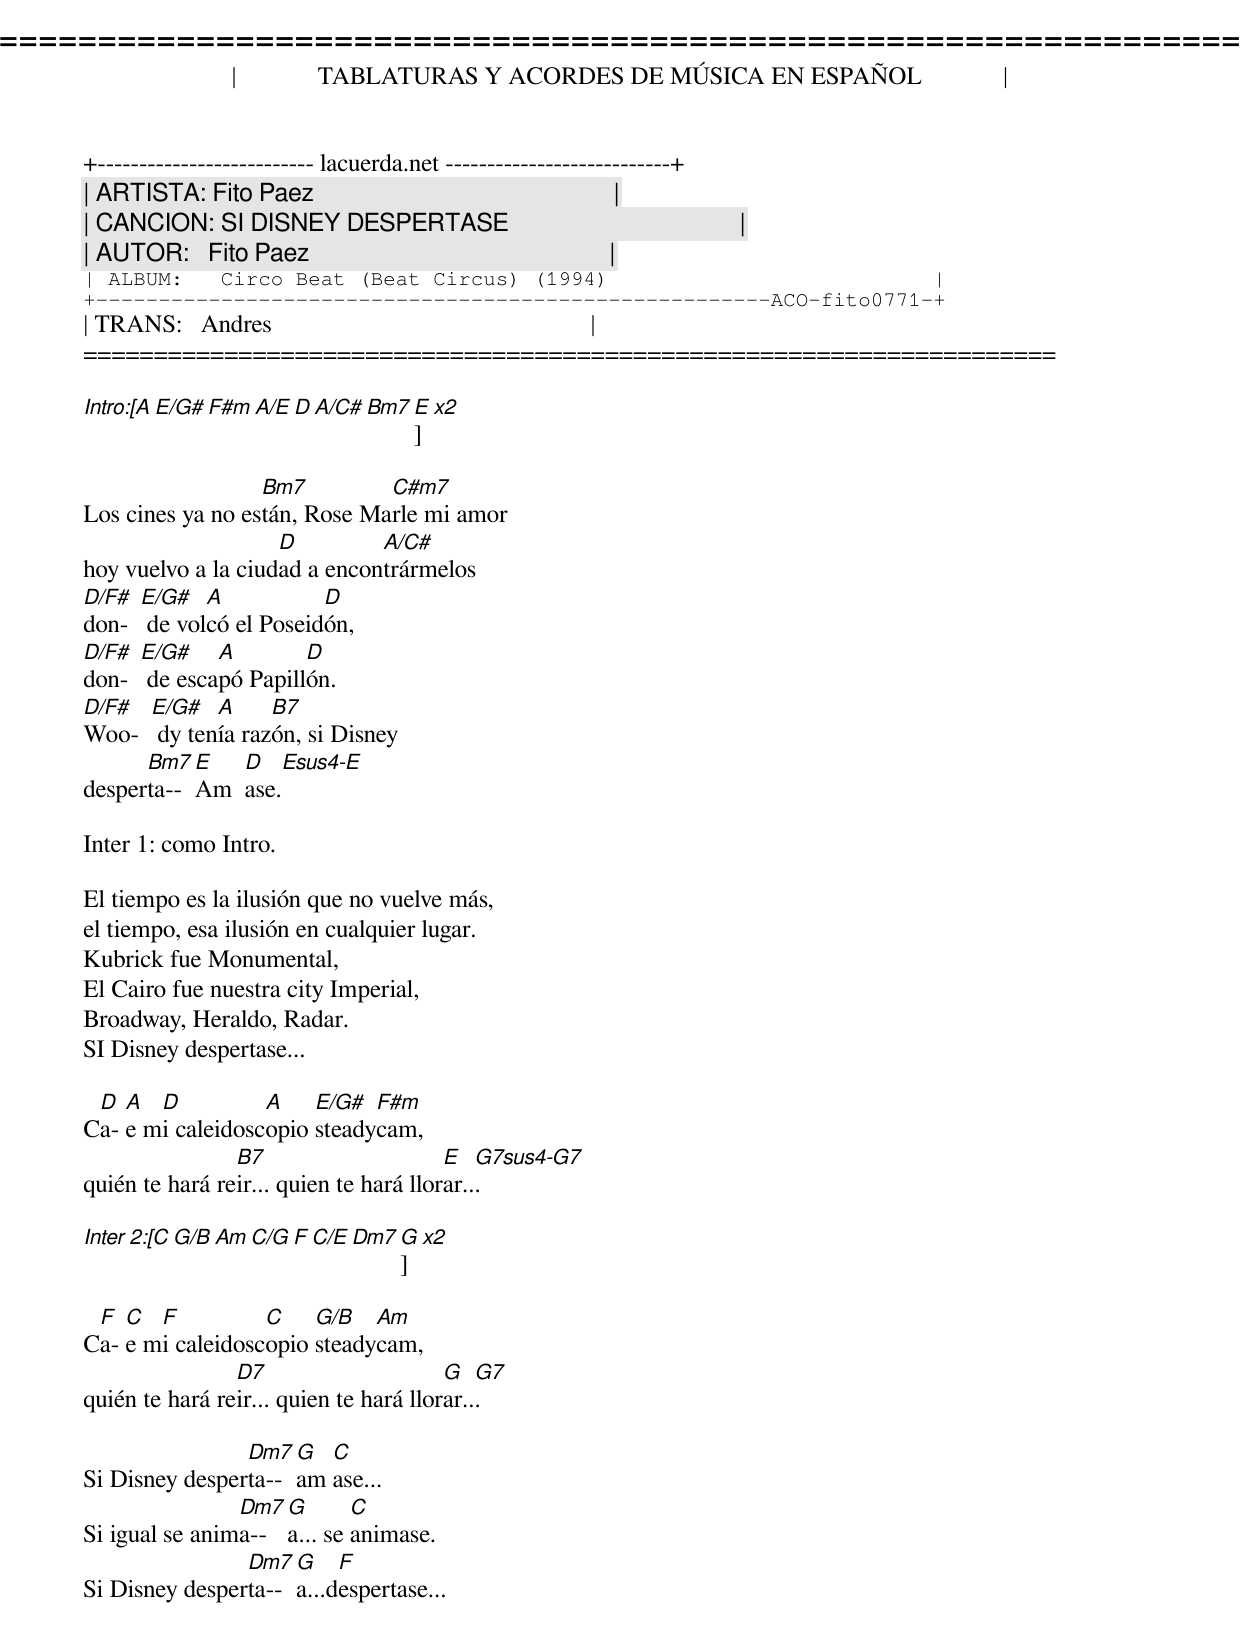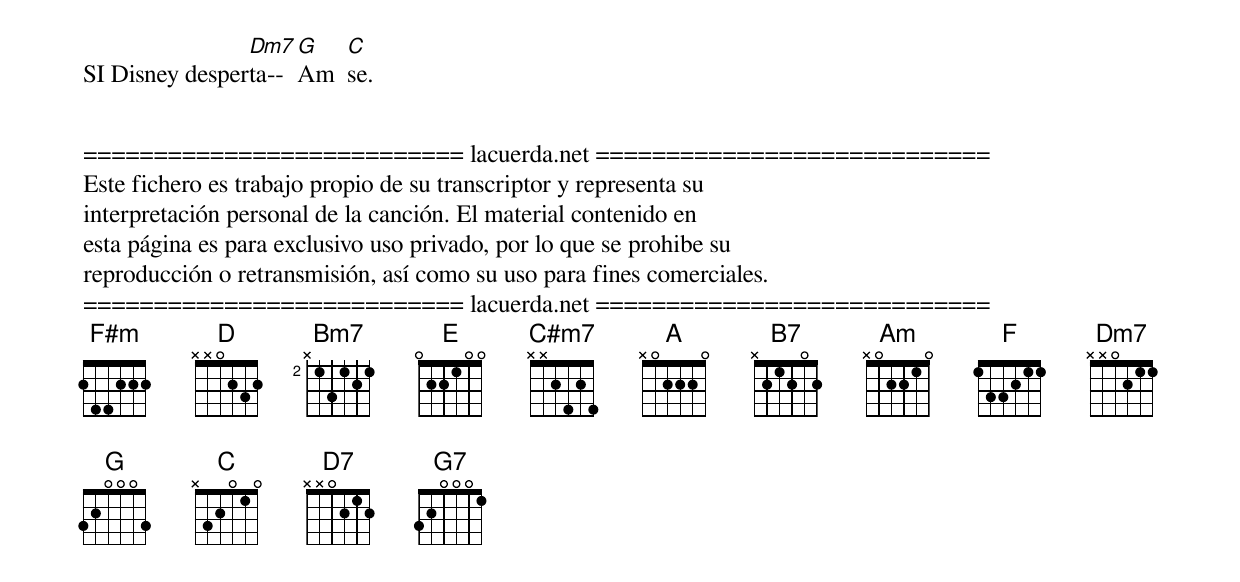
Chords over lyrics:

=====================================================================
|             TABLATURAS Y ACORDES DE MÚSICA EN ESPAÑOL             |
+-------------------------- lacuerda.net ---------------------------+
| ARTISTA: Fito Paez                                                |
| CANCION: SI DISNEY DESPERTASE                                     |
| AUTOR:   Fito Paez                                                |
| ALBUM:   Circo Beat (Beat Circus) (1994)                          |
+------------------------------------------------------ACO-fito0771-+
| TRANS:   Andres                                                   |
=====================================================================

Intro:[A E/G# F#m A/E D A/C# Bm7 E] x2

                  Bm7         C#m7
Los cines ya no están, Rose Marle mi amor
                    D         A/C#
hoy vuelvo a la ciudad a encontrármelos
D/F#  E/G#   A           D
don-   de volcó el Poseidón,
D/F#  E/G#    A        D
don-   de escapó Papillón.
D/F#  E/G#   A     B7
Woo-   dy tenía razón, si Disney
      Bm7  E   D   Esus4-E
desperta-- Am  ase.

Inter 1: como Intro.

El tiempo es la ilusión que no vuelve más,
el tiempo, esa ilusión en cualquier lugar.
Kubrick fue Monumental,
El Cairo fue nuestra city Imperial,
Broadway, Heraldo, Radar.
SI Disney despertase...

 D  A  D          A    E/G#  F#m
Ca- e mi caleidoscopio steadycam,
                B7                      E   G7sus4-G7
quién te hará reir... quien te hará llorar...

Inter 2:[C G/B Am C/G F C/E Dm7 G] x2

 F  C  F          C    G/B   Am
Ca- e mi caleidoscopio steadycam,
                D7                      G   G7
quién te hará reir... quien te hará llorar...

                Dm7  G  C
Si Disney desperta-- am ase...
                Dm7  G       C
Si igual se anima--  a... se animase.
                Dm7  G    F
Si Disney desperta-- a...despertase...
                Dm7  G   C
SI Disney desperta-- Am  se.


=========================== lacuerda.net ============================
Este fichero es trabajo propio de su transcriptor y representa su
interpretación personal de la canción. El material contenido en
esta página es para exclusivo uso privado, por lo que se prohibe su
reproducción o retransmisión, así como su uso para fines comerciales.
=========================== lacuerda.net ============================
